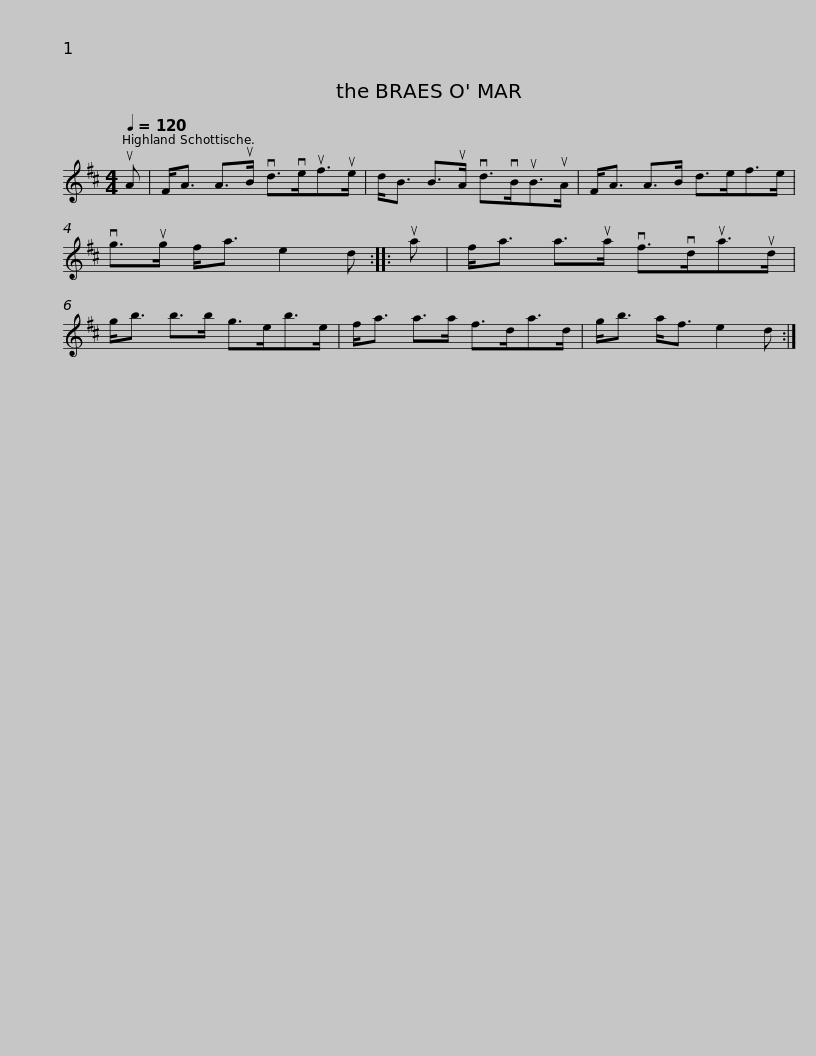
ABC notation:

X:1
L:1/8
Q:1/4=120
M:4/4
I:linebreak $
K:D
V:1 treble
V:1
 uA | F<A A>uB vd>veuf>ue | d<B B>uA vd>vBuB>uA | F<A A>B d>ef>e | vg>ug f<a e2 d :: %5
 ua |$ f<a a>ua vf>vdua>ud | g<b b>b g>eb>e | f<a a>a f>da>d | g<b a<f e2 d :| %10
